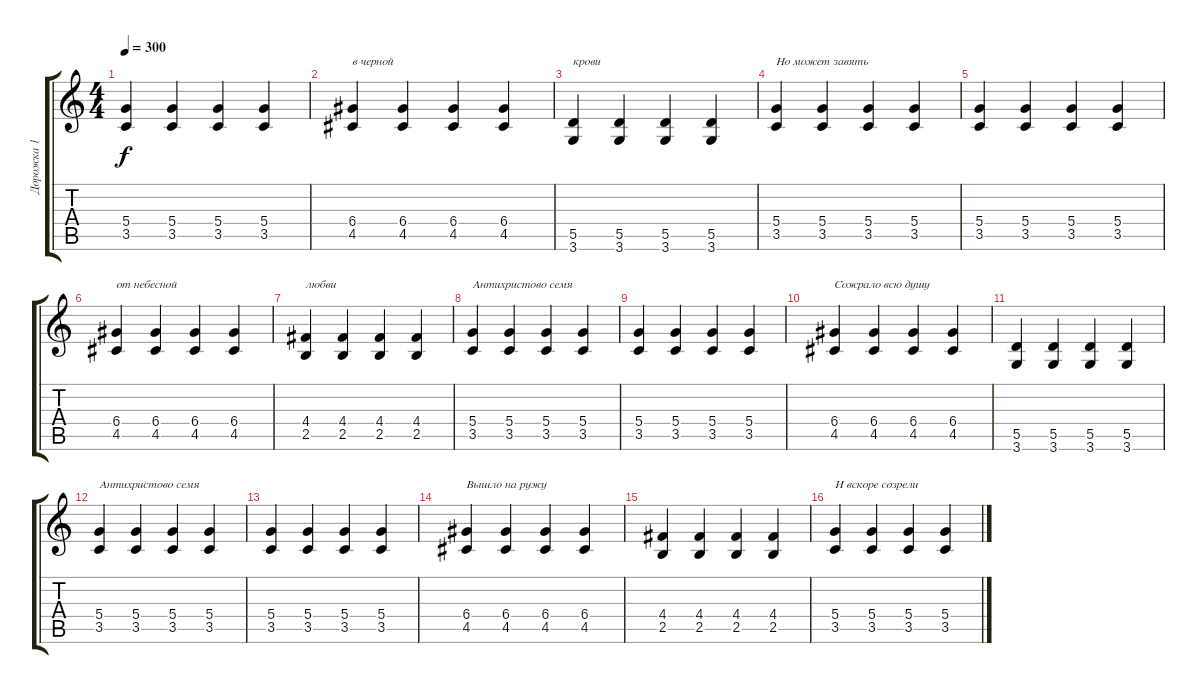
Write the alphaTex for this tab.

\track ("Дорожка 1" "Дорожка 1") {instrument distortionguitar}
\staff {score tabs}
\tuning (E4 B3 G3 D3 A2 E2) {hide}
\ts (4 4)
\tempo 300
\clef g2
\ks c
(5.4 3.5).4{dy f} (5.4 3.5).4 (5.4 3.5).4 (5.4 3.5).4 |
(6.4 4.5).4{txt "в черной"} (6.4 4.5).4 (6.4 4.5).4 (6.4 4.5).4 |
(5.5 3.6).4{txt "крови"} (5.5 3.6).4 (5.5 3.6).4 (5.5 3.6).4 |
(5.4 3.5).4{txt "Но может завять "} (5.4 3.5).4 (5.4 3.5).4 (5.4 3.5).4 |
(5.4 3.5).4 (5.4 3.5).4 (5.4 3.5).4 (5.4 3.5).4 |
(6.4 4.5).4{txt "от небесной"} (6.4 4.5).4 (6.4 4.5).4 (6.4 4.5).4 |
(4.4 2.5).4{txt "любви"} (4.4 2.5).4 (4.4 2.5).4 (4.4 2.5).4 |
(5.4 3.5).4{txt "Антихристово семя"} (5.4 3.5).4 (5.4 3.5).4 (5.4 3.5).4 |
(5.4 3.5).4 (5.4 3.5).4 (5.4 3.5).4 (5.4 3.5).4 |
(6.4 4.5).4{txt "Сожрало всю душу"} (6.4 4.5).4 (6.4 4.5).4 (6.4 4.5).4 |
(5.5 3.6).4 (5.5 3.6).4 (5.5 3.6).4 (5.5 3.6).4 |
(5.4 3.5).4{txt "Антихристово семя"} (5.4 3.5).4 (5.4 3.5).4 (5.4 3.5).4 |
(5.4 3.5).4 (5.4 3.5).4 (5.4 3.5).4 (5.4 3.5).4 |
(6.4 4.5).4{txt "Вышло на ружу"} (6.4 4.5).4 (6.4 4.5).4 (6.4 4.5).4 |
(4.4 2.5).4 (4.4 2.5).4 (4.4 2.5).4 (4.4 2.5).4 |
(5.4 3.5).4{txt "И вскоре созрели"} (5.4 3.5).4 (5.4 3.5).4 (5.4 3.5).4
